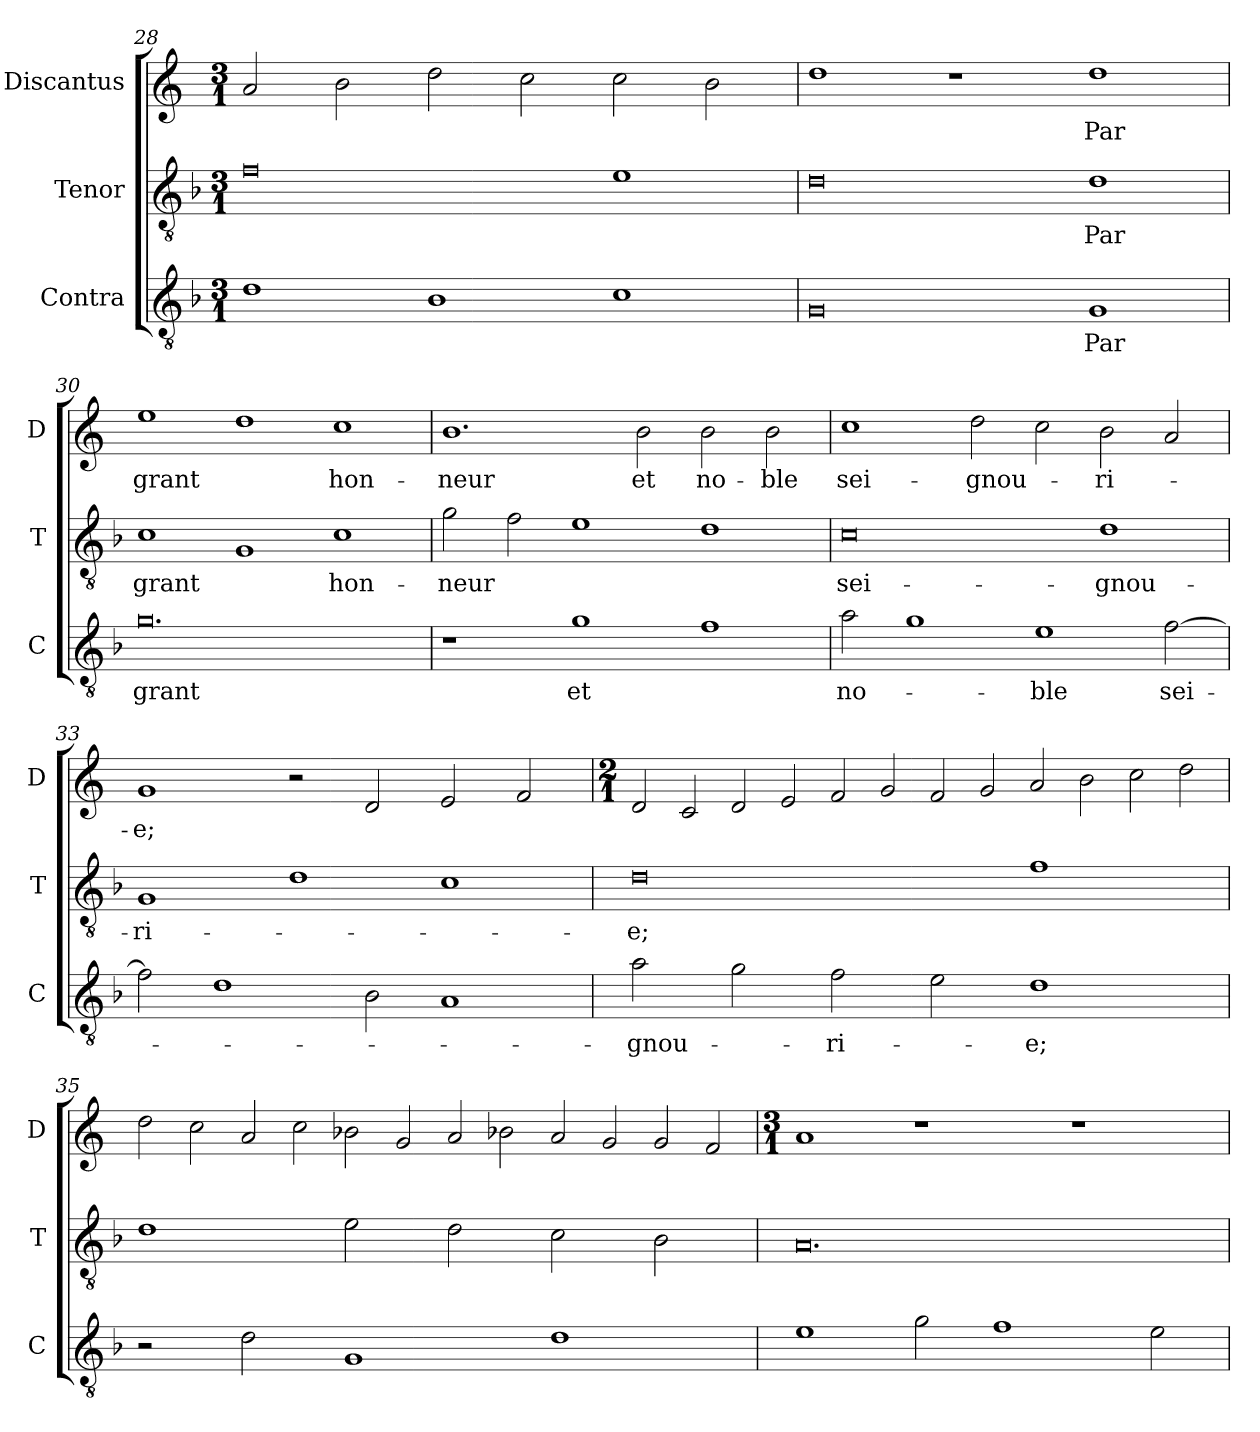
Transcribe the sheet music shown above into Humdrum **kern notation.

**kern	**text	**kern	**text	**kern	**text
*part3	*part3	*part2	*part2	*part1	*part1
*staff3	*staff3	*staff2	*staff2	*staff1	*staff1
*I"Contra	*	*I"Tenor	*	*I"Discantus	*
*I'C	*	*I'T	*	*I'D	*
*clefGv2	*	*clefGv2	*	*clefG2	*
*k[b-]	*	*k[b-]	*	*k[]	*
*M3/1	*	*M3/1	*	*M3/1	*
=28	=28	=28	=28	=28	=28
1d	.	0f	.	2a	.
.	.	.	.	2b	.
1B-	.	.	.	2dd	.
.	.	.	.	2cc	.
1c	.	1e	.	2cc	.
.	.	.	.	2b	.
=29	=29	=29	=29	=29	=29
0G	.	0d	.	1dd	.
.	.	.	.	1r	.
1G	Par	1d	Par	1dd	Par
=30	=30	=30	=30	=30	=30
0.g	grant	1c	grant	1ee	grant
.	.	1G	.	1dd	.
.	.	1c	hon-	1cc	hon-
=31	=31	=31	=31	=31	=31
1r	.	2g	-neur	1.b	-neur
.	.	2f	.	.	.
1g	et	1e	.	.	.
.	.	.	.	2b	et
1f	.	1d	.	2b	no-
.	.	.	.	2b	-ble
=32	=32	=32	=32	=32	=32
2a	no-	0c	sei-	1cc	sei-
1g	.	.	.	.	.
.	.	.	.	2dd	-gnou-
1e	-ble	.	.	2cc	.
.	.	1d	-gnou-	2b	-ri-
[2f	sei-	.	.	2a	.
=33	=33	=33	=33	=33	=33
2f]	.	1G	-ri-	1g	-e;
1d	.	.	.	.	.
.	.	1d	.	2r	.
2B-	.	.	.	2d	.
1A	.	1c	.	2e	.
.	.	.	.	2f	.
=34	=34	=34	=34	=34	=34
*	*	*	*	*M2/1	*
!	!	!	!	!LO:N:vis=2	!
2a	-gnou-	0d	-e;	4d	.
!	!	!	!	!LO:N:vis=2	!
.	.	.	.	4c	.
!	!	!	!	!LO:N:vis=2	!
2g	.	.	.	4d	.
!	!	!	!	!LO:N:vis=2	!
.	.	.	.	4e	.
!	!	!	!	!LO:N:vis=2	!
2f	-ri-	.	.	4f	.
!	!	!	!	!LO:N:vis=2	!
.	.	.	.	4g	.
!	!	!	!	!LO:N:vis=2	!
2e	.	.	.	4f	.
!	!	!	!	!LO:N:vis=2	!
.	.	.	.	4g	.
!	!	!	!	!LO:N:vis=2	!
1d	-e;	1f	.	4a	.
!	!	!	!	!LO:N:vis=2	!
.	.	.	.	4b	.
!	!	!	!	!LO:N:vis=2	!
.	.	.	.	4cc	.
!	!	!	!	!LO:N:vis=2	!
.	.	.	.	4dd	.
=35	=35	=35	=35	=35	=35
!	!	!	!	!LO:N:vis=2	!
2r	.	1d	.	4dd	.
!	!	!	!	!LO:N:vis=2	!
.	.	.	.	4cc	.
!	!	!	!	!LO:N:vis=2	!
2d	.	.	.	4a	.
!	!	!	!	!LO:N:vis=2	!
.	.	.	.	4cc	.
!	!	!	!	!LO:N:vis=2	!
1G	.	2e	.	4b-X	.
!	!	!	!	!LO:N:vis=2	!
.	.	.	.	4g	.
!	!	!	!	!LO:N:vis=2	!
.	.	2d	.	4a	.
!	!	!	!	!LO:N:vis=2	!
.	.	.	.	4b-X	.
!	!	!	!	!LO:N:vis=2	!
1d	.	2c	.	4a	.
!	!	!	!	!LO:N:vis=2	!
.	.	.	.	4g	.
!	!	!	!	!LO:N:vis=2	!
.	.	2B-	.	4g	.
!	!	!	!	!LO:N:vis=2	!
.	.	.	.	4f	.
=36	=36	=36	=36	=36	=36
*	*	*	*	*M3/1	*
1e	.	0.A	.	1a	.
2g	.	.	.	1r	.
1f	.	.	.	.	.
.	.	.	.	1r	.
2e	.	.	.	.	.
=	=	=	=	=	=
*-	*-	*-	*-	*-	*-
